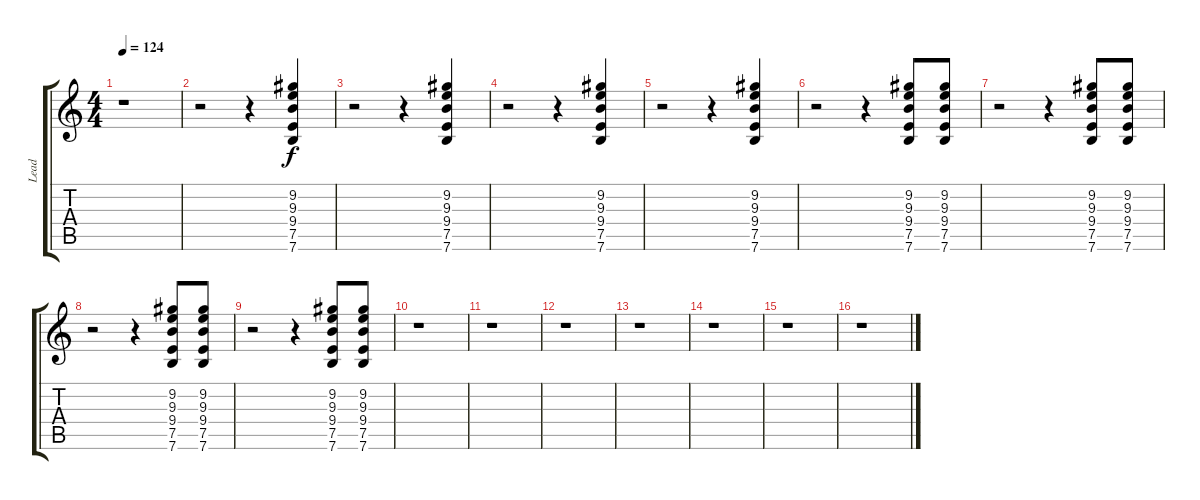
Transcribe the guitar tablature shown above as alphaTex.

\track ("Lead" "Lead") {instrument overdrivenguitar}
\staff {score tabs}
\tuning (E4 B3 G3 D3 A2 E2) {hide}
\ts (4 4)
\tempo 124
\clef g2
\ks c
r.1{dy f instrument overdrivenguitar} |
r.2 r.4 (9.2 9.3 9.4 7.5 7.6).4 |
r.2 r.4 (9.2 9.3 9.4 7.5 7.6).4 |
r.2 r.4 (9.2 9.3 9.4 7.5 7.6).4 |
r.2 r.4 (9.2 9.3 9.4 7.5 7.6).4 |
r.2 r.4 (9.2 9.3 9.4 7.5 7.6).8 (9.2 9.3 9.4 7.5 7.6).8 |
r.2 r.4 (9.2 9.3 9.4 7.5 7.6).8 (9.2 9.3 9.4 7.5 7.6).8 |
r.2 r.4 (9.2 9.3 9.4 7.5 7.6).8 (9.2 9.3 9.4 7.5 7.6).8 |
r.2 r.4 (9.2 9.3 9.4 7.5 7.6).8 (9.2 9.3 9.4 7.5 7.6).8 |
r.1 |
r.1 |
r.1 |
r.1 |
r.1 |
r.1 |
r.1
